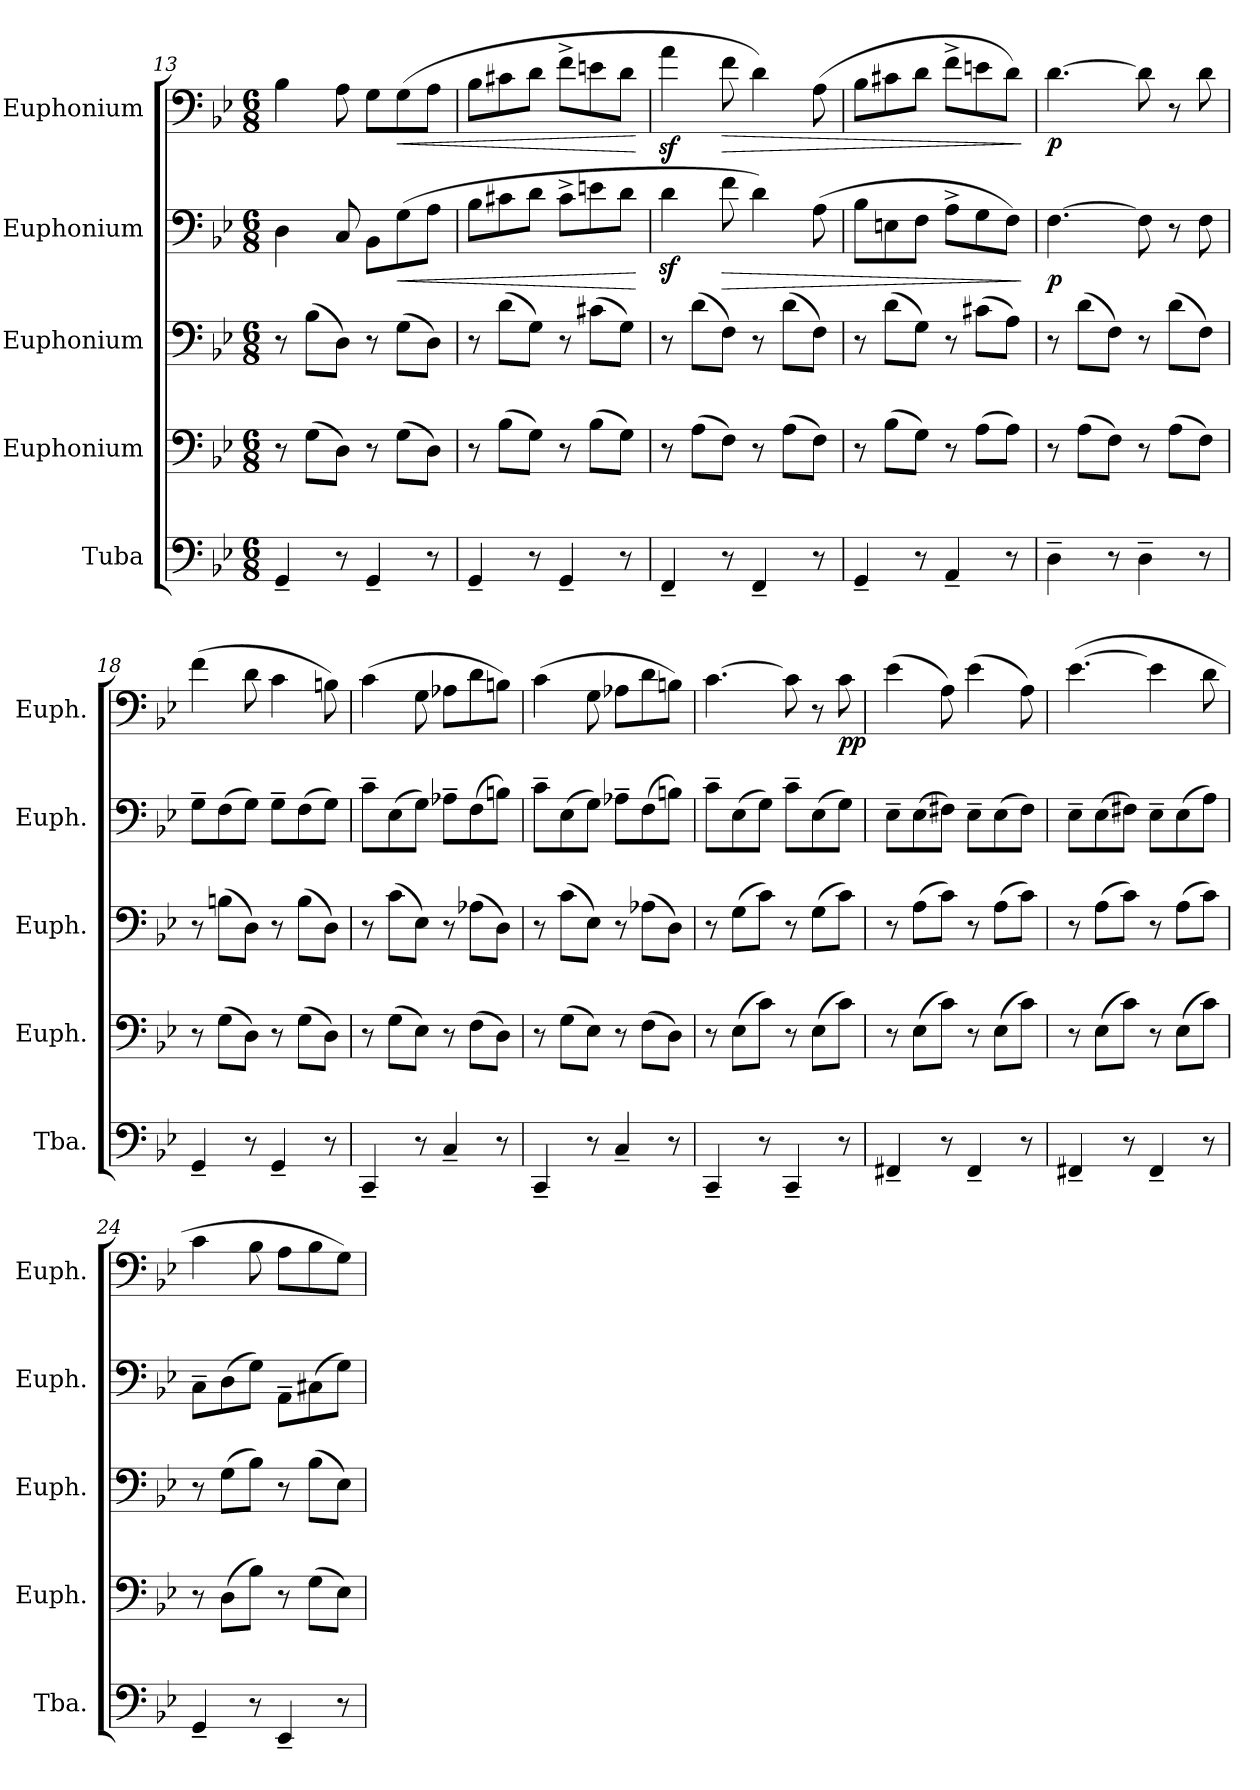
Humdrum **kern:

**kern	**kern	**kern	**kern	**dynam	**kern	**dynam
*part5	*part4	*part3	*part2	*part2	*part1	*part1
*staff5	*staff4	*staff3	*staff2	*staff2	*staff1	*staff1
*I"Tuba	*I"Euphonium	*I"Euphonium	*I"Euphonium	*	*I"Euphonium	*
*I'Tba.	*I'Euph.	*I'Euph.	*I'Euph.	*	*I'Euph.	*
!!LO:PB:g=z
*clefF4	*clefF4	*clefF4	*clefF4	*	*clefF4	*
*k[b-e-]	*k[b-e-]	*k[b-e-]	*k[b-e-]	*	*k[b-e-]	*
*M6/8	*M6/8	*M6/8	*M6/8	*	*M6/8	*
=13	=13	=13	=13	=13	=13	=13
4GG~/	8r	8r	4D\	.	4B-\	.
.	(>8G\L	(>8B-\L	.	.	.	.
8r	8D\J)	8D\J)	8C/	.	8A\	.
4GG~/	8r	8r	8BB-\L	.	8G\L	.
!	!	!	!	!LO:HP:b	!	!LO:HP:b
.	(>8G\L	(>8G\L	(>8G\	<	(>8G\	<
8r	8D\J)	8D\J)	8A\J	.	8A\J	.
=14	=14	=14	=14	=14	=14	=14
4GG~/	8r	8r	8B-\L	.	8B-\L	.
.	(>8B-\L	(>8d\L	8c#X\	.	8c#X\	.
8r	8G\J)	8G\J)	8d\J	.	8d\J	.
4GG~/	8r	8r	8c#^\L	.	8f^\L	.
.	(>8B-\L	(>8c#X\L	8en\	.	8en\	.
8r	8G\J)	8G\J)	8d\J	.	8d\J	.
.	.	.	.	[	.	[
=15	=15	=15	=15	=15	=15	=15
4FF~/	8r	8r	4dz<\	.	4az<\	.
.	(>8A\L	(>8d\L	.	.	.	.
!	!	!	!	!LO:HP:b	!	!LO:HP:b
8r	8F\J)	8F\J)	8f\	>	8f\	>
4FF~/	8r	8r	4d\)	.	4d\)	.
.	(>8A\L	(>8d\L	.	.	.	.
8r	8F\J)	8F\J)	(>8A\	.	(>8A\	.
=16	=16	=16	=16	=16	=16	=16
4GG~/	8r	8r	8B-\L	.	8B-\L	.
.	(>8B-\L	(>8d\L	8En\	.	8c#X\	.
8r	8G\J)	8G\J)	8F\J	.	8d\J	.
4AA~/	8r	8r	8A^\L	.	8f^\L	.
.	(>8A\L	(>8c#X\L	8G\	.	8en\	.
8r	8A\J)	8A\J)	8F\J)	.	8d\J)	.
.	.	.	.	]	.	]
=17	=17	=17	=17	=17	=17	=17
!	!	!	!	!LO:DY:b	!	!LO:DY:b
4D~\	8r	8r	[4.F\	p	[4.d\	p
.	(>8A\L	(>8d\L	.	.	.	.
8r	8F\J)	8F\J)	.	.	.	.
4D~\	8r	8r	8F\]	.	8d\]	.
.	(>8A\L	(>8d\L	8r	.	8r	.
8r	8F\J)	8F\J)	8F\	.	8d\	.
!!LO:LB:g=z
=18	=18	=18	=18	=18	=18	=18
4GG~/	8r	8r	8G~\L	.	(>4f\	.
.	(>8G\L	(>8Bn\L	(>8F\	.	.	.
8r	8D\J)	8D\J)	8G\J)	.	8d\	.
4GG~/	8r	8r	8G~\L	.	4c\	.
.	(>8G\L	(>8B\L	(>8F\	.	.	.
8r	8D\J)	8D\J)	8G\J)	.	8Bn\)	.
=19	=19	=19	=19	=19	=19	=19
4CC~/	8r	8r	8c~\L	.	(>4c\	.
.	(>8G\L	(>8c\L	(>8E-\	.	.	.
8r	8E-\J)	8E-\J)	8G\J)	.	8G\	.
4C~/	8r	8r	8A-X~\L	.	8A-X\L	.
.	(>8F\L	(>8A-X\L	(>8F\	.	8d\	.
8r	8D\J)	8D\J)	8Bn\J)	.	8Bn\J)	.
=20	=20	=20	=20	=20	=20	=20
4CC~/	8r	8r	8c~\L	.	(>4c\	.
.	(>8G\L	(>8c\L	(>8E-\	.	.	.
8r	8E-\J)	8E-\J)	8G\J)	.	8G\	.
4C~/	8r	8r	8A-X~\L	.	8A-X\L	.
.	(>8F\L	(>8A-X\L	(>8F\	.	8d\	.
8r	8D\J)	8D\J)	8Bn\J)	.	8Bn\J)	.
=21	=21	=21	=21	=21	=21	=21
4CC~/	8r	8r	8c~\L	.	[4.c\	.
.	(>8E-\L	(>8G\L	(>8E-\	.	.	.
8r	8c\J)	8c\J)	8G\J)	.	.	.
4CC~/	8r	8r	8c~\L	.	8c\]	.
.	(>8E-\L	(>8G\L	(>8E-\	.	8r	.
!	!	!	!	!	!	!LO:DY:b
8r	8c\J)	8c\J)	8G\J)	.	8c\	pp
=22	=22	=22	=22	=22	=22	=22
4FF#X~/	8r	8r	8E-~\L	.	(>4e-\	.
.	(>8E-\L	(>8A\L	(>8E-\	.	.	.
8r	8c\J)	8c\J)	8F#X\J)	.	8A\)	.
4FF#~/	8r	8r	8E-~\L	.	(>4e-\	.
.	(>8E-\L	(>8A\L	(>8E-\	.	.	.
8r	8c\J)	8c\J)	8F#\J)	.	8A\)	.
=23	=23	=23	=23	=23	=23	=23
4FF#X~/	8r	8r	8E-~\L	.	(>[4.e-\	.
.	(>8E-\L	(>8A\L	(>8E-\	.	.	.
8r	8c\J)	8c\J)	8F#X\J)	.	.	.
4FF#~/	8r	8r	8E-~\L	.	4e-\]	.
.	(>8E-\L	(>8A\L	(>8E-\	.	.	.
8r	8c\J)	8c\J)	8A\J)	.	8d\	.
!!LO:PB:g=z
=24	=24	=24	=24	=24	=24	=24
4GG~/	8r	8r	8C~\L	.	4c\	.
.	(>8D\L	(>8G\L	(>8D\	.	.	.
8r	8B-\J)	8B-\J)	8G\J)	.	8B-\	.
4EE-~/	8r	8r	8AA~\L	.	8A\L	.
.	(>8G\L	(>8B-\L	(>8C#X\	.	8B-\	.
8r	8E-\J)	8E-\J)	8G\J)	.	8G\J)	.
=	=	=	=	=	=	=
*-	*-	*-	*-	*-	*-	*-
